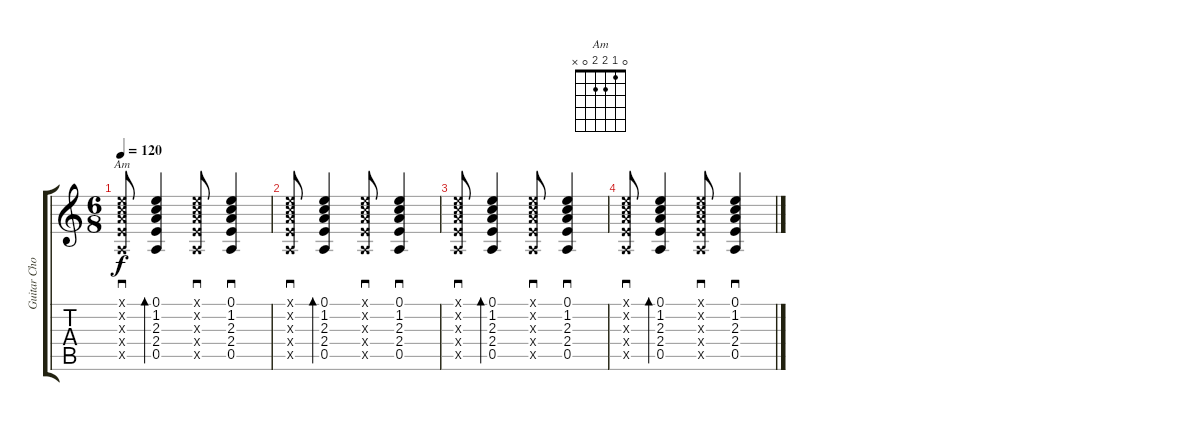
\track ("Guitar Chord(2)" "Guitar Cho") {instrument acousticguitarnylon}
\staff {score tabs}
\tuning (E4 B3 G3 D3 A2 E2) {hide}
\chord ("Am" 0 1 2 2 0 x)
\ts (6 8)
\tempo 120
\clef g2
\ks c
(0.1{x} 1.2{x} 2.3{x} 2.4{x} 0.5{x}).8{sd ch "Am" dy f} (0.1 1.2 2.3 2.4 0.5).4{bd 480} (0.1{x} 1.2{x} 2.3{x} 2.4{x} 0.5{x}).8{sd} (0.1 1.2 2.3 2.4 0.5).4{sd} |
(0.1{x} 1.2{x} 2.3{x} 2.4{x} 0.5{x}).8{sd} (0.1 1.2 2.3 2.4 0.5).4{bd 480} (0.1{x} 1.2{x} 2.3{x} 2.4{x} 0.5{x}).8{sd} (0.1 1.2 2.3 2.4 0.5).4{sd} |
(0.1{x} 1.2{x} 2.3{x} 2.4{x} 0.5{x}).8{sd} (0.1 1.2 2.3 2.4 0.5).4{bd 480} (0.1{x} 1.2{x} 2.3{x} 2.4{x} 0.5{x}).8{sd} (0.1 1.2 2.3 2.4 0.5).4{sd} |
(0.1{x} 1.2{x} 2.3{x} 2.4{x} 0.5{x}).8{sd} (0.1 1.2 2.3 2.4 0.5).4{bd 480} (0.1{x} 1.2{x} 2.3{x} 2.4{x} 0.5{x}).8{sd} (0.1 1.2 2.3 2.4 0.5).4{sd}
